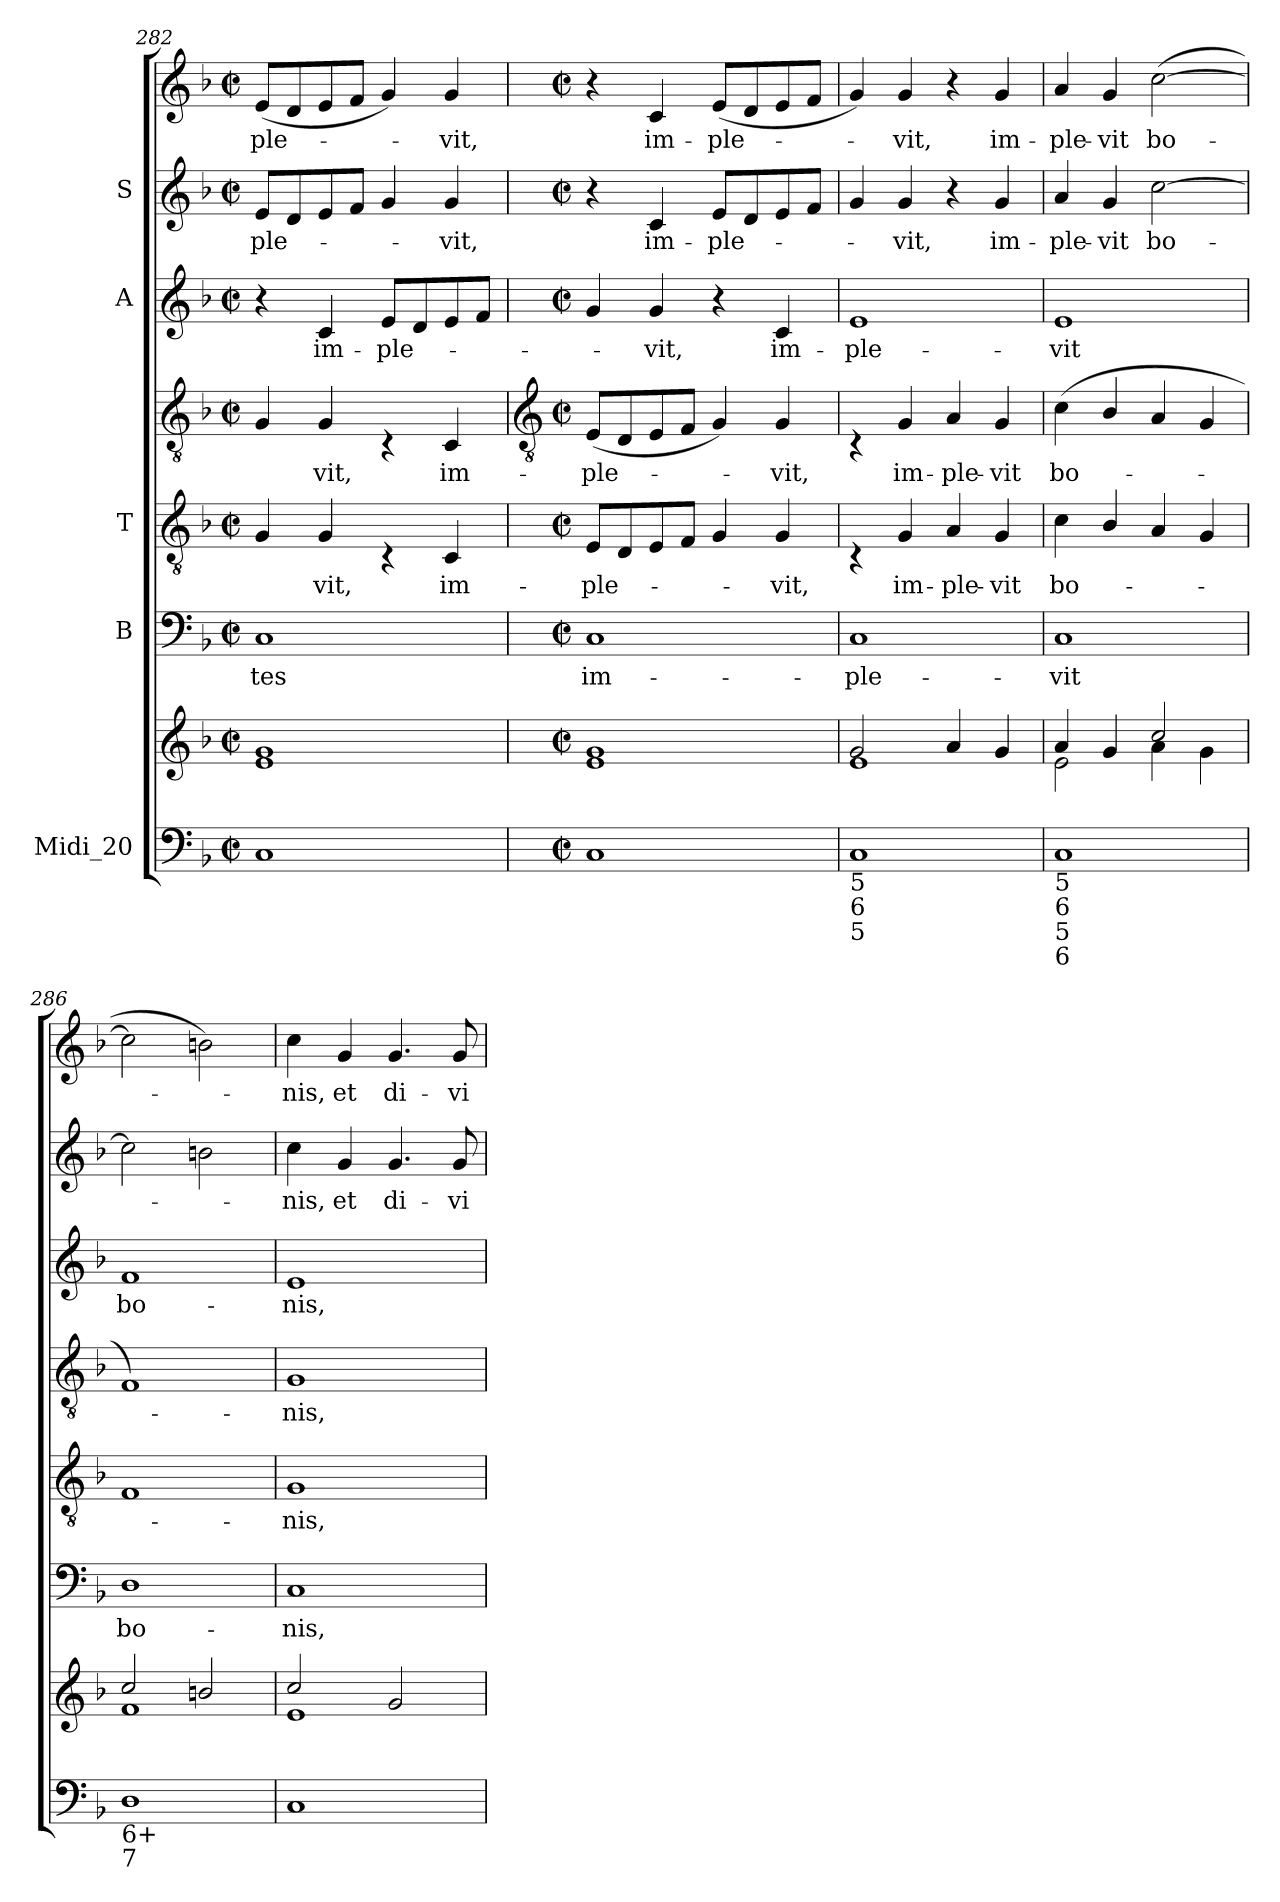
**kern	**kern	**kern	**text	**kern	**text	**kern	**text	**kern	**text	**kern	**text	**kern	**text
*part5	*part5	*part4	*part4	*part3	*part3	*part3	*part3	*part2	*part2	*part1	*part1	*part1	*part1
*staff8	*staff7	*staff6	*staff6	*staff5	*staff5	*staff4	*staff4	*staff3	*staff3	*staff2	*staff2	*staff1	*staff1
*I"Midi_20	*	*I"B	*	*I"T	*	*	*	*I"A	*	*I"S	*	*	*
*clefF4	*clefG2	*clefF4	*	*clefGv2	*	*clefGv2	*	*clefG2	*	*clefG2	*	*clefG2	*
*k[b-]	*k[b-]	*k[b-]	*	*k[b-]	*	*k[b-]	*	*k[b-]	*	*k[b-]	*	*k[b-]	*
*F:	*F:	*F:	*	*F:	*	*F:	*	*F:	*	*F:	*	*F:	*
*M2/2	*M2/2	*M2/2	*	*M2/2	*	*M2/2	*	*M2/2	*	*M2/2	*	*M2/2	*
*met(c|)	*met(c|)	*met(c|)	*	*met(c|)	*	*met(c|)	*	*met(c|)	*	*met(c|)	*	*met(c|)	*
=282	=282	=282	=282	=282	=282	=282	=282	=282	=282	=282	=282	=282	=282
!	!	!	!LO:LY:b	!	!	!	!	!	!	!	!LO:LY:b	!	!LO:LY:b
1C	1e 1g	1C	-tes	4G	.	4G	.	4r	.	8eL	-ple-	(<8eL	-ple-
.	.	.	.	.	.	.	.	.	.	8d	.	8d	.
!	!	!	!	!	!LO:LY:b	!	!LO:LY:b	!	!LO:LY:b	!	!	!	!
.	.	.	.	4G	vit,	4G	vit,	4c	im-	8e	.	8e	.
.	.	.	.	.	.	.	.	.	.	8fJ	.	8fJ	.
!	!	!	!	!	!	!	!	!	!LO:LY:b	!	!	!	!
.	.	.	.	4rBB	.	4rBB	.	8eL	-ple-	4g	.	4g)	.
.	.	.	.	.	.	.	.	8d	.	.	.	.	.
!	!	!	!	!	!LO:LY:b	!	!LO:LY:b	!	!	!	!LO:LY:b	!	!LO:LY:b
.	.	.	.	4C	im-	4C	im-	8e	.	4g	vit,	4g	vit,
.	.	.	.	.	.	.	.	8fJ	.	.	.	.	.
!!LO:LB:g=z
=283	=283	=283	=283	=283	=283	=283	=283	=283	=283	=283	=283	=283	=283
*	*	*	*	*	*	*clefGv2	*	*	*	*	*	*	*
*M2/2	*M2/2	*M2/2	*	*M2/2	*	*M2/2	*	*M2/2	*	*M2/2	*	*M2/2	*
*met(c|)	*met(c|)	*met(c|)	*	*met(c|)	*	*met(c|)	*	*met(c|)	*	*met(c|)	*	*met(c|)	*
*	*^	*	*	*	*	*	*	*	*	*	*	*	*
!	!	!	!	!LO:LY:b	!	!LO:LY:b	!	!LO:LY:b	!	!	!	!	!	!
1C	1e 1g	1ryy	1C	im-	8EL	-ple-	(<8EL	-ple-	4g	.	4r	.	4r	.
.	.	.	.	.	8D	.	8D	.	.	.	.	.	.	.
!	!	!	!	!	!	!	!	!	!	!LO:LY:b	!	!LO:LY:b	!	!LO:LY:b
.	.	.	.	.	8E	.	8E	.	4g	vit,	4c	im-	4c	im-
.	.	.	.	.	8FJ	.	8FJ	.	.	.	.	.	.	.
!	!	!	!	!	!	!	!	!	!	!	!	!LO:LY:b	!	!LO:LY:b
.	.	.	.	.	4G	.	4G)	.	4r	.	8eL	-ple-	(<8eL	-ple-
.	.	.	.	.	.	.	.	.	.	.	8d	.	8d	.
!	!	!	!	!	!	!LO:LY:b	!	!LO:LY:b	!	!LO:LY:b	!	!	!	!
.	.	.	.	.	4G	vit,	4G	vit,	4c	im-	8e	.	8e	.
.	.	.	.	.	.	.	.	.	.	.	8fJ	.	8fJ	.
=284	=284	=284	=284	=284	=284	=284	=284	=284	=284	=284	=284	=284	=284	=284
!LO:TX:b:t=5	!	!	!	!	!	!	!	!	!	!	!	!	!	!
!LO:TX:b:t=6	!	!	!	!	!	!	!	!	!	!	!	!	!	!
!LO:TX:b:t=5	!	!	!	!	!	!	!	!	!	!	!	!	!	!
!	!	!	!	!LO:LY:b	!	!	!	!	!	!LO:LY:b	!	!	!	!
1C	2g	1e\	1C	-ple-	4rBB	.	4rBB	.	1e	-ple-	4g	.	4g)	.
!	!	!	!	!	!	!LO:LY:b	!	!LO:LY:b	!	!	!	!LO:LY:b	!	!LO:LY:b
.	.	.	.	.	4G	im-	4G	im-	.	.	4g	vit,	4g	vit,
!	!	!	!	!	!	!LO:LY:b	!	!LO:LY:b	!	!	!	!	!	!
.	4a	.	.	.	4A	-ple-	4A	-ple-	.	.	4r	.	4r	.
!	!	!	!	!	!	!LO:LY:b	!	!LO:LY:b	!	!	!	!LO:LY:b	!	!LO:LY:b
.	4g	.	.	.	4G	-vit	4G	-vit	.	.	4g	im-	4g	im-
=285	=285	=285	=285	=285	=285	=285	=285	=285	=285	=285	=285	=285	=285	=285
!LO:TX:b:t=5	!	!	!	!	!	!	!	!	!	!	!	!	!	!
!LO:TX:b:t=6	!	!	!	!	!	!	!	!	!	!	!	!	!	!
!LO:TX:b:t=5	!	!	!	!	!	!	!	!	!	!	!	!	!	!
!LO:TX:b:t=6	!	!	!	!	!	!	!	!	!	!	!	!	!	!
!	!	!	!	!LO:LY:b	!	!LO:LY:b	!	!LO:LY:b	!	!LO:LY:b	!	!LO:LY:b	!	!LO:LY:b
1C	4a	2e\	1C	-vit	4c	bo-	(<4c	bo-	1e	-vit	4a	-ple-	4a	-ple-
!	!	!	!	!	!	!	!	!	!	!	!	!LO:LY:b	!	!LO:LY:b
.	4g	.	.	.	4B-/	.	4B-/	.	.	.	4g	-vit	4g	-vit
!	!	!	!	!	!	!	!	!	!	!	!	!LO:LY:b	!	!LO:LY:b
.	2cc/	4a\	.	.	4A	.	4A	.	.	.	[2cc	bo-	(>[2cc	bo-
.	.	4g\	.	.	4G	.	4G	.	.	.	.	.	.	.
=286	=286	=286	=286	=286	=286	=286	=286	=286	=286	=286	=286	=286	=286	=286
!LO:TX:b:t=6+	!	!	!	!	!	!	!	!	!	!	!	!	!	!
!LO:TX:b:t=7	!	!	!	!	!	!	!	!	!	!	!	!	!	!
!	!	!	!	!LO:LY:b	!	!	!	!	!	!LO:LY:b	!	!	!	!
1D	2cc/	1f\	1D	bo-	1F	.	1F)	.	1f	bo-	2cc]	.	2cc]	.
.	2bn/	.	.	.	.	.	.	.	.	.	2bn	.	2bn)	.
=287	=287	=287	=287	=287	=287	=287	=287	=287	=287	=287	=287	=287	=287	=287
!	!	!	!	!LO:LY:b	!	!LO:LY:b	!	!LO:LY:b	!	!LO:LY:b	!	!LO:LY:b	!	!LO:LY:b
1C	2cc/	1e\	1C	-nis,	1G	nis,	1G	nis,	1e	-nis,	4cc	nis,	4cc	nis,
!	!	!	!	!	!	!	!	!	!	!	!	!LO:LY:b	!	!LO:LY:b
.	.	.	.	.	.	.	.	.	.	.	4g	et	4g	et
!	!	!	!	!	!	!	!	!	!	!	!	!LO:LY:b	!	!LO:LY:b
.	2g	.	.	.	.	.	.	.	.	.	4.g	di-	4.g	di-
!	!	!	!	!	!	!	!	!	!	!	!	!LO:LY:b	!	!LO:LY:b
.	.	.	.	.	.	.	.	.	.	.	8g	-vi	8g	-vi
*	*v	*v	*	*	*	*	*	*	*	*	*	*	*	*
=	=	=	=	=	=	=	=	=	=	=	=	=	=
*-	*-	*-	*-	*-	*-	*-	*-	*-	*-	*-	*-	*-	*-
